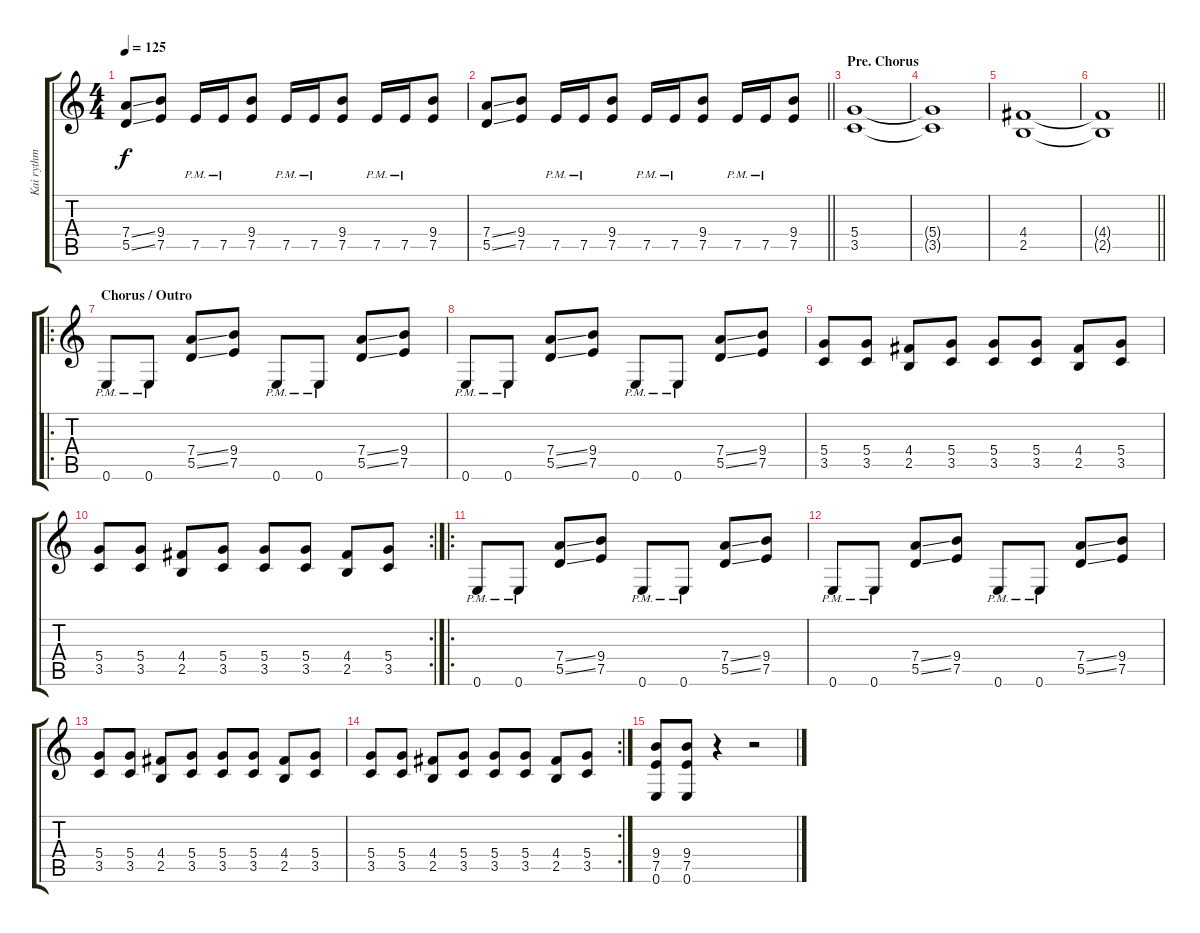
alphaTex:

\track ("Kai rythm" "Kai rythm") {instrument distortionguitar}
\staff {score tabs}
\tuning (E4 B3 G3 D3 A2 E2) {hide}
\ts (4 4)
\tempo 125
\clef g2
\ks c
(7.4{ss} 5.5{ss}).8{dy f} (9.4 7.5).8 7.5{pm}.16 7.5{pm}.16 (9.4 7.5).8 7.5{pm}.16 7.5{pm}.16 (9.4 7.5).8 7.5{pm}.16 7.5{pm}.16 (9.4 7.5).8 |
\barLineRight lightlight
(7.4{ss} 5.5{ss}).8 (9.4 7.5).8 7.5{pm}.16 7.5{pm}.16 (9.4 7.5).8 7.5{pm}.16 7.5{pm}.16 (9.4 7.5).8 7.5{pm}.16 7.5{pm}.16 (9.4 7.5).8 |
\section ("" "Pre. Chorus")
(5.4 3.5).1 |
(5.4{t} 3.5{t}).1 |
(4.4 2.5).1 |
\barLineRight lightlight
(4.4{t} 2.5{t}).1 |
\ro
\section ("" "Chorus / Outro")
0.6{pm}.8 0.6{pm}.8 (7.4{ss} 5.5{ss}).8 (9.4 7.5).8 0.6{pm}.8 0.6{pm}.8 (7.4{ss} 5.5{ss}).8 (9.4 7.5).8 |
0.6{pm}.8 0.6{pm}.8 (7.4{ss} 5.5{ss}).8 (9.4 7.5).8 0.6{pm}.8 0.6{pm}.8 (7.4{ss} 5.5{ss}).8 (9.4 7.5).8 |
(5.4 3.5).8 (5.4 3.5).8 (4.4 2.5).8 (5.4 3.5).8 (5.4 3.5).8 (5.4 3.5).8 (4.4 2.5).8 (5.4 3.5).8 |
\rc 2
(5.4 3.5).8 (5.4 3.5).8 (4.4 2.5).8 (5.4 3.5).8 (5.4 3.5).8 (5.4 3.5).8 (4.4 2.5).8 (5.4 3.5).8 |
\ro
0.6{pm}.8 0.6{pm}.8 (7.4{ss} 5.5{ss}).8 (9.4 7.5).8 0.6{pm}.8 0.6{pm}.8 (7.4{ss} 5.5{ss}).8 (9.4 7.5).8 |
0.6{pm}.8 0.6{pm}.8 (7.4{ss} 5.5{ss}).8 (9.4 7.5).8 0.6{pm}.8 0.6{pm}.8 (7.4{ss} 5.5{ss}).8 (9.4 7.5).8 |
(5.4 3.5).8 (5.4 3.5).8 (4.4 2.5).8 (5.4 3.5).8 (5.4 3.5).8 (5.4 3.5).8 (4.4 2.5).8 (5.4 3.5).8 |
\rc 2
(5.4 3.5).8 (5.4 3.5).8 (4.4 2.5).8 (5.4 3.5).8 (5.4 3.5).8 (5.4 3.5).8 (4.4 2.5).8 (5.4 3.5).8 |
(9.4 7.5 0.6).8 (9.4 7.5 0.6).8 r.4 r.2
